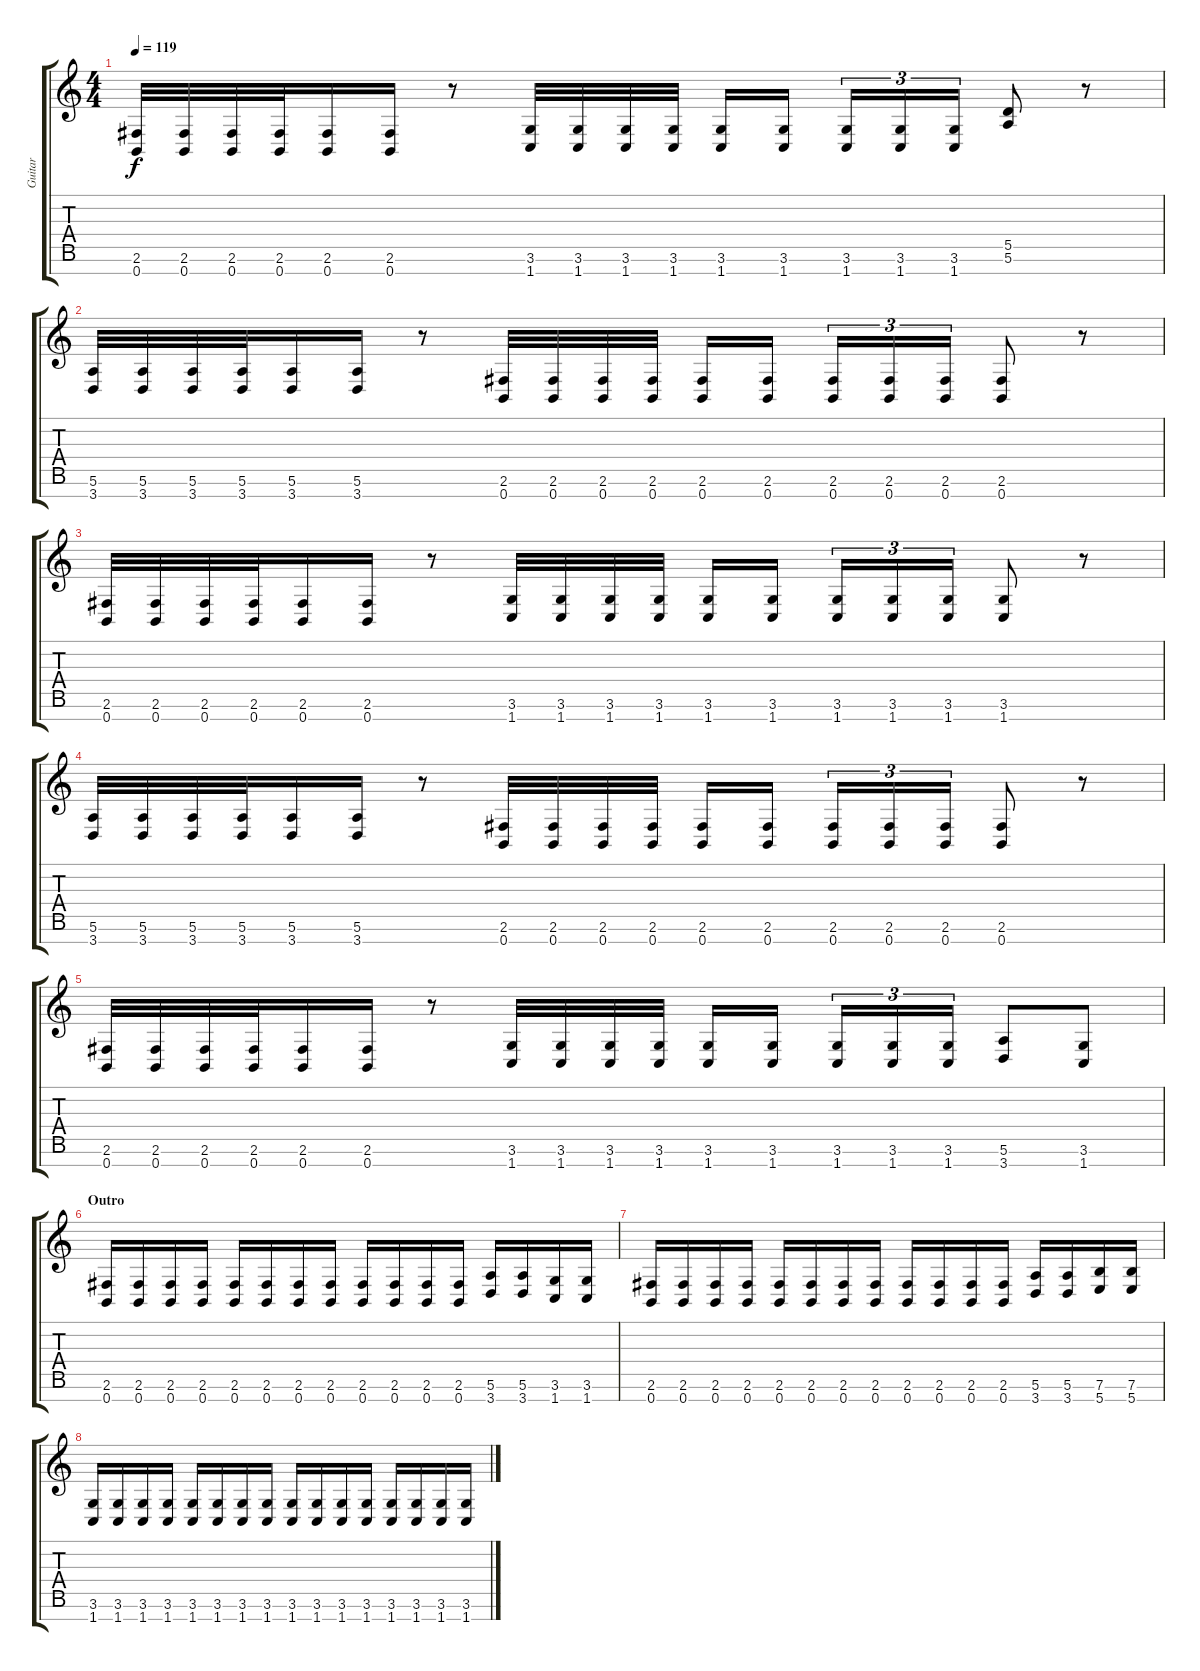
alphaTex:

\track ("Guitar" "Guitar") {instrument distortionguitar}
\staff {score tabs}
\tuning (E4 B3 G3 D3 A2 E2 B1) {hide}
\ts (4 4)
\tempo 119
\clef g2
\ks c
(2.6 0.7).32{dy f} (2.6 0.7).32 (2.6 0.7).32 (2.6 0.7).32 (2.6 0.7).16 (2.6 0.7).16 r.8 (3.6 1.7).32 (3.6 1.7).32 (3.6 1.7).32 (3.6 1.7).32 (3.6 1.7).16 (3.6 1.7).16 (3.6 1.7).16{tu (3 2)} (3.6 1.7).16{tu (3 2)} (3.6 1.7).16{tu (3 2)} (5.5 5.6).8 r.8 |
(5.6 3.7).32 (5.6 3.7).32 (5.6 3.7).32 (5.6 3.7).32 (5.6 3.7).16 (5.6 3.7).16 r.8 (2.6 0.7).32 (2.6 0.7).32 (2.6 0.7).32 (2.6 0.7).32 (2.6 0.7).16 (2.6 0.7).16 (2.6 0.7).16{tu (3 2)} (2.6 0.7).16{tu (3 2)} (2.6 0.7).16{tu (3 2)} (2.6 0.7).8 r.8 |
(2.6 0.7).32 (2.6 0.7).32 (2.6 0.7).32 (2.6 0.7).32 (2.6 0.7).16 (2.6 0.7).16 r.8 (3.6 1.7).32 (3.6 1.7).32 (3.6 1.7).32 (3.6 1.7).32 (3.6 1.7).16 (3.6 1.7).16 (3.6 1.7).16{tu (3 2)} (3.6 1.7).16{tu (3 2)} (3.6 1.7).16{tu (3 2)} (3.6 1.7).8 r.8 |
(5.6 3.7).32 (5.6 3.7).32 (5.6 3.7).32 (5.6 3.7).32 (5.6 3.7).16 (5.6 3.7).16 r.8 (2.6 0.7).32 (2.6 0.7).32 (2.6 0.7).32 (2.6 0.7).32 (2.6 0.7).16 (2.6 0.7).16 (2.6 0.7).16{tu (3 2)} (2.6 0.7).16{tu (3 2)} (2.6 0.7).16{tu (3 2)} (2.6 0.7).8 r.8 |
(2.6 0.7).32 (2.6 0.7).32 (2.6 0.7).32 (2.6 0.7).32 (2.6 0.7).16 (2.6 0.7).16 r.8 (3.6 1.7).32 (3.6 1.7).32 (3.6 1.7).32 (3.6 1.7).32 (3.6 1.7).16 (3.6 1.7).16 (3.6 1.7).16{tu (3 2)} (3.6 1.7).16{tu (3 2)} (3.6 1.7).16{tu (3 2)} (5.6 3.7).8 (3.6 1.7).8 |
\section ("" "Outro")
(2.6 0.7).16 (2.6 0.7).16 (2.6 0.7).16 (2.6 0.7).16 (2.6 0.7).16 (2.6 0.7).16 (2.6 0.7).16 (2.6 0.7).16 (2.6 0.7).16 (2.6 0.7).16 (2.6 0.7).16 (2.6 0.7).16 (5.6 3.7).16 (5.6 3.7).16 (3.6 1.7).16 (3.6 1.7).16 |
(2.6 0.7).16 (2.6 0.7).16 (2.6 0.7).16 (2.6 0.7).16 (2.6 0.7).16 (2.6 0.7).16 (2.6 0.7).16 (2.6 0.7).16 (2.6 0.7).16 (2.6 0.7).16 (2.6 0.7).16 (2.6 0.7).16 (5.6 3.7).16 (5.6 3.7).16 (7.6 5.7).16 (7.6 5.7).16 |
(3.6 1.7).16 (3.6 1.7).16 (3.6 1.7).16 (3.6 1.7).16 (3.6 1.7).16 (3.6 1.7).16 (3.6 1.7).16 (3.6 1.7).16 (3.6 1.7).16 (3.6 1.7).16 (3.6 1.7).16 (3.6 1.7).16 (3.6 1.7).16 (3.6 1.7).16 (3.6 1.7).16 (3.6 1.7).16
